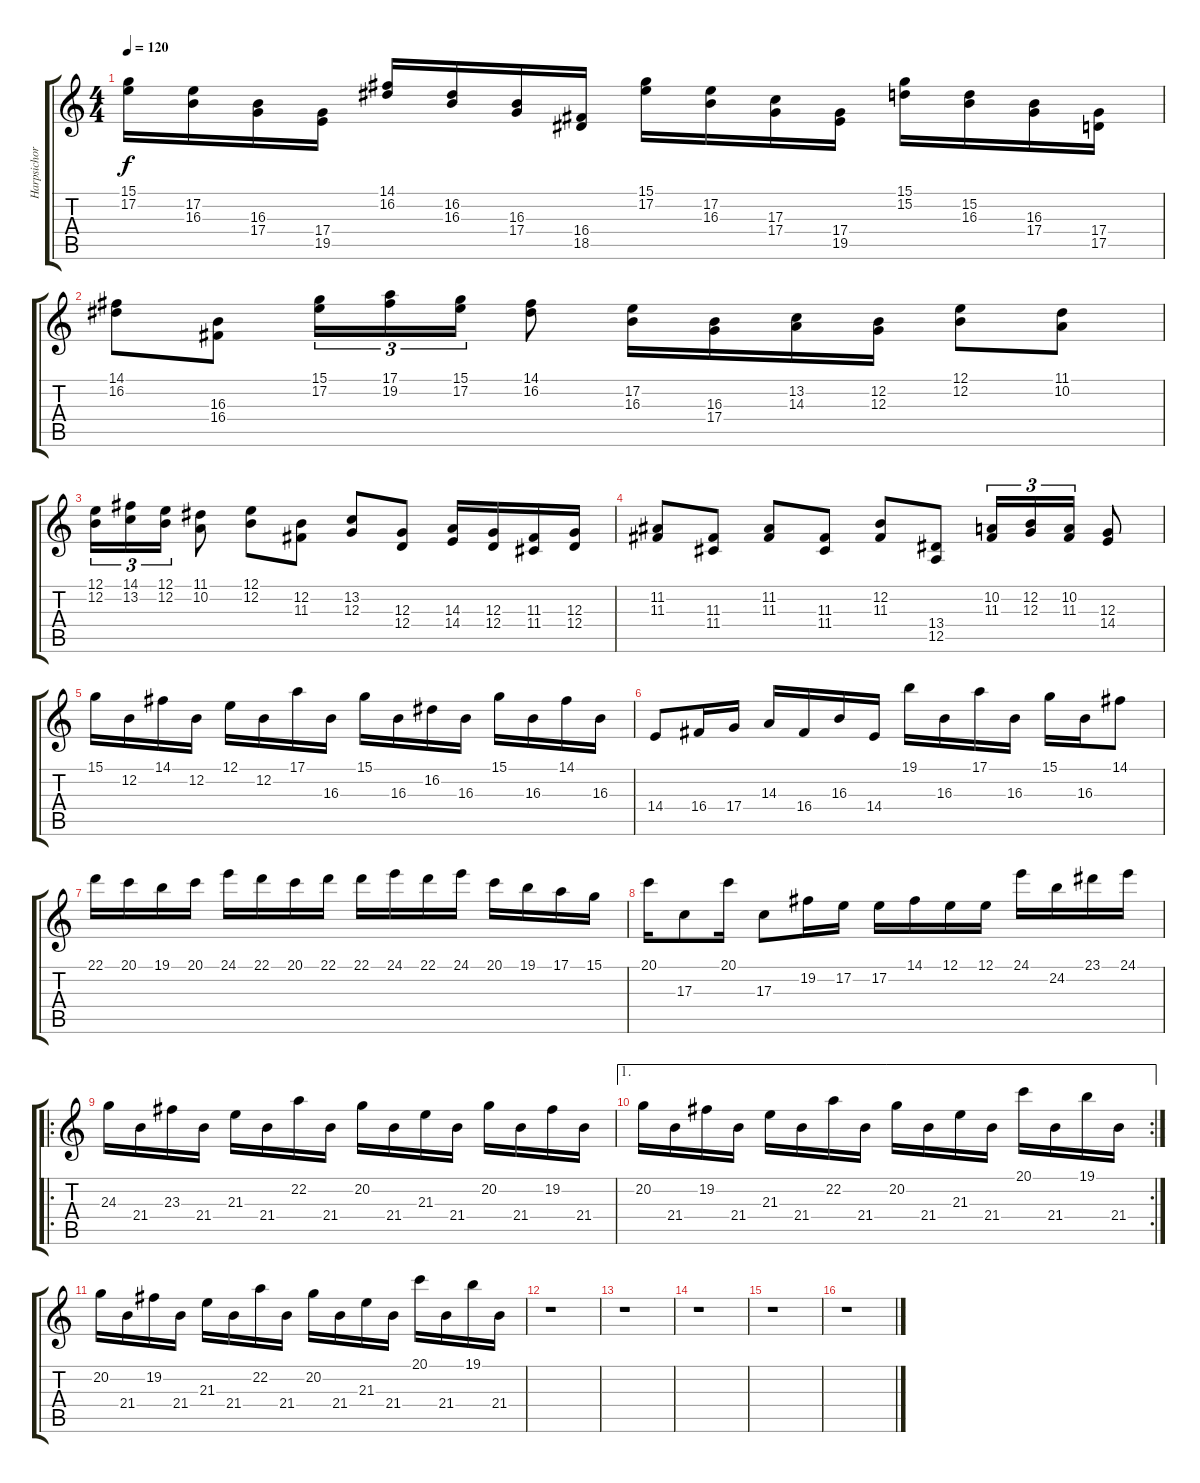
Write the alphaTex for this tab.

\track ("Harpsichord" "Harpsichor") {instrument harpsichord}
\staff {score tabs}
\tuning (E4 B3 G3 D3 A2 E2) {hide}
\ts (4 4)
\tempo 120
\clef g2
\ks c
(15.1 17.2).16{dy f instrument harpsichord} (17.2 16.3).16 (16.3 17.4).16 (17.4 19.5).16 (14.1 16.2).16 (16.2 16.3).16 (16.3 17.4).16 (16.4 18.5).16 (15.1 17.2).16 (17.2 16.3).16 (17.3 17.4).16 (17.4 19.5).16 (15.1 15.2).16 (15.2 16.3).16 (16.3 17.4).16 (17.4 17.5).16 |
(14.1 16.2).8 (16.3 16.4).8 (15.1 17.2).16{tu (3 2)} (17.1 19.2).16{tu (3 2)} (15.1 17.2).16{tu (3 2)} (14.1 16.2).8 (17.2 16.3).16 (16.3 17.4).16 (13.2 14.3).16 (12.2 12.3).16 (12.1 12.2).8 (11.1 10.2).8 |
(12.1 12.2).16{tu (3 2)} (14.1 13.2).16{tu (3 2)} (12.1 12.2).16{tu (3 2)} (11.1 10.2).8 (12.1 12.2).8 (12.2 11.3).8 (13.2 12.3).8 (12.3 12.4).8 (14.3 14.4).16 (12.3 12.4).16 (11.3 11.4).16 (12.3 12.4).16 |
(11.2 11.3).8 (11.3 11.4).8 (11.2 11.3).8 (11.3 11.4).8 (12.2 11.3).8 (13.4 12.5).8 (10.2 11.3).16{tu (3 2)} (12.2 12.3).16{tu (3 2)} (10.2 11.3).16{tu (3 2)} (12.3 14.4).8 |
15.1.16 12.2.16 14.1.16 12.2.16 12.1.16 12.2.16 17.1.16 16.3.16 15.1.16 16.3.16 16.2.16 16.3.16 15.1.16 16.3.16 14.1.16 16.3.16 |
14.4.8 16.4.16 17.4.16 14.3.16 16.4.16 16.3.16 14.4.16 19.1.16 16.3.16 17.1.16 16.3.16 15.1.16 16.3.16 14.1.8 |
22.1.16 20.1.16 19.1.16 20.1.16 24.1.16 22.1.16 20.1.16 22.1.16 22.1.16 24.1.16 22.1.16 24.1.16 20.1.16 19.1.16 17.1.16 15.1.16 |
20.1.16 17.3.8 20.1.16 17.3.8 19.2.16 17.2.16 17.2.16 14.1.16 12.1.16 12.1.16 24.1.16 24.2.16 23.1.16 24.1.16 |
\ro
24.3.16 21.4.16 23.3.16 21.4.16 21.3.16 21.4.16 22.2.16 21.4.16 20.2.16 21.4.16 21.3.16 21.4.16 20.2.16 21.4.16 19.2.16 21.4.16 |
\ae 1
\rc 2
20.2.16 21.4.16 19.2.16 21.4.16 21.3.16 21.4.16 22.2.16 21.4.16 20.2.16 21.4.16 21.3.16 21.4.16 20.1.16 21.4.16 19.1.16 21.4.16 |
20.2.16 21.4.16 19.2.16 21.4.16 21.3.16 21.4.16 22.2.16 21.4.16 20.2.16 21.4.16 21.3.16 21.4.16 20.1.16 21.4.16 19.1.16 21.4.16 |
r.1 |
r.1 |
r.1 |
r.1 |
r.1
